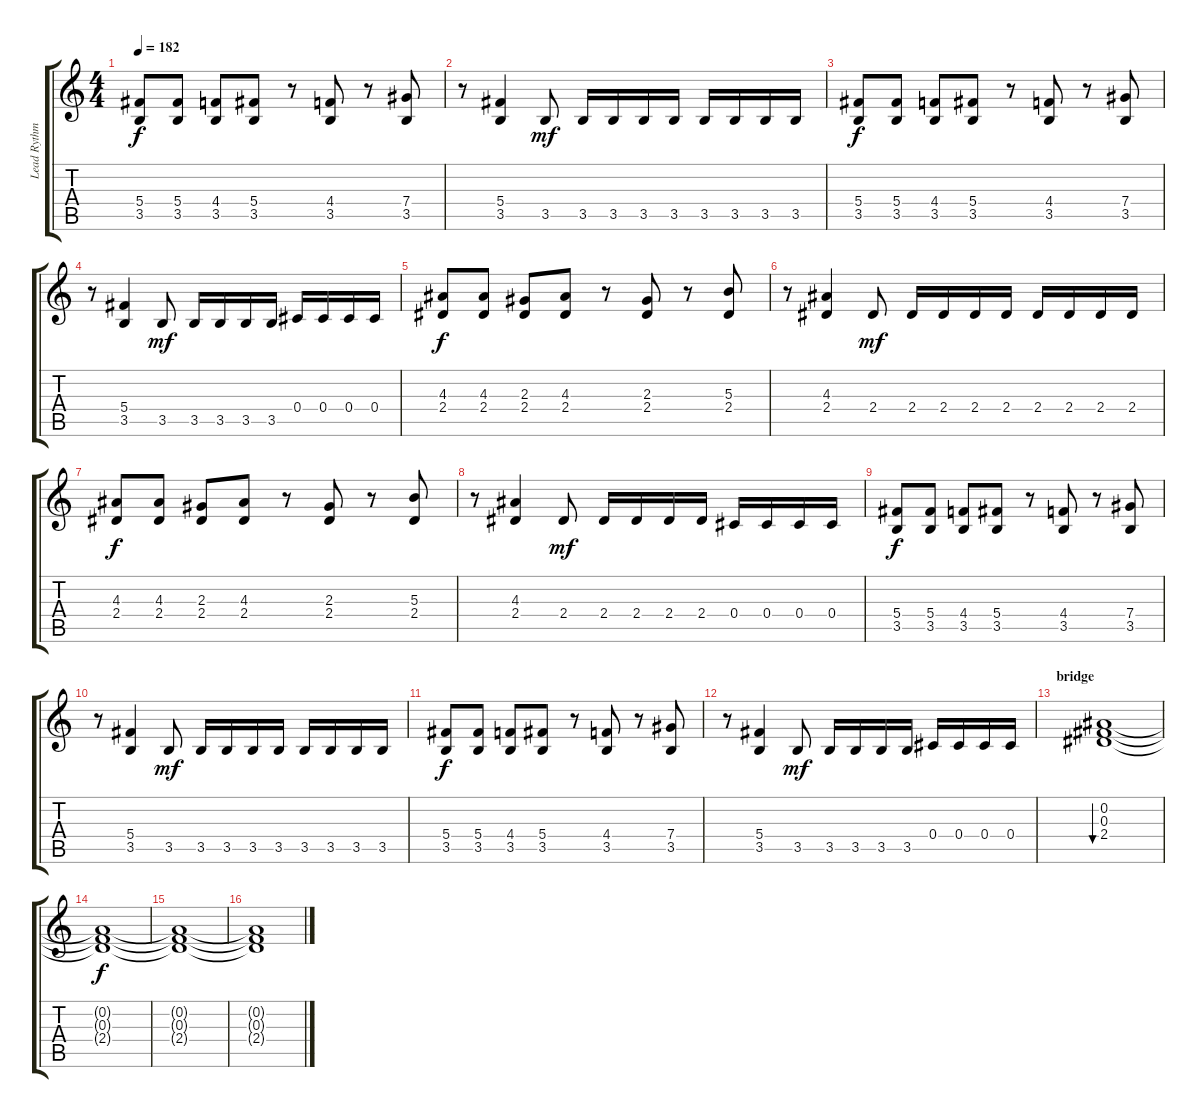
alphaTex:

\track ("Lead Rythm Guitar" "Lead Rythm") {instrument distortionguitar}
\staff {score tabs}
\tuning (Eb4 Bb3 Gb3 Db3 Ab2 Eb2) {hide}
\ts (4 4)
\tempo 182
\clef g2
\ks c
(5.4 3.5).8{dy f} (5.4 3.5).8 (4.4 3.5).8 (5.4 3.5).8 r.8 (4.4 3.5).8 r.8 (7.4 3.5).8 |
r.8 (5.4 3.5).4 3.5.8{dy mf} 3.5.16 3.5.16 3.5.16 3.5.16 3.5.16 3.5.16 3.5.16 3.5.16 |
(5.4 3.5).8{dy f} (5.4 3.5).8 (4.4 3.5).8 (5.4 3.5).8 r.8 (4.4 3.5).8 r.8 (7.4 3.5).8 |
r.8 (5.4 3.5).4 3.5.8{dy mf} 3.5.16 3.5.16 3.5.16 3.5.16 0.4.16 0.4.16 0.4.16 0.4.16 |
(4.3 2.4).8{dy f} (4.3 2.4).8 (2.3 2.4).8 (4.3 2.4).8 r.8 (2.3 2.4).8 r.8 (5.3 2.4).8 |
r.8 (4.3 2.4).4 2.4.8{dy mf} 2.4.16 2.4.16 2.4.16 2.4.16 2.4.16 2.4.16 2.4.16 2.4.16 |
(4.3 2.4).8{dy f} (4.3 2.4).8 (2.3 2.4).8 (4.3 2.4).8 r.8 (2.3 2.4).8 r.8 (5.3 2.4).8 |
r.8 (4.3 2.4).4 2.4.8{dy mf} 2.4.16 2.4.16 2.4.16 2.4.16 0.4.16 0.4.16 0.4.16 0.4.16 |
(5.4 3.5).8{dy f} (5.4 3.5).8 (4.4 3.5).8 (5.4 3.5).8 r.8 (4.4 3.5).8 r.8 (7.4 3.5).8 |
r.8 (5.4 3.5).4 3.5.8{dy mf} 3.5.16 3.5.16 3.5.16 3.5.16 3.5.16 3.5.16 3.5.16 3.5.16 |
(5.4 3.5).8{dy f} (5.4 3.5).8 (4.4 3.5).8 (5.4 3.5).8 r.8 (4.4 3.5).8 r.8 (7.4 3.5).8 |
r.8 (5.4 3.5).4 3.5.8{dy mf} 3.5.16 3.5.16 3.5.16 3.5.16 0.4.16 0.4.16 0.4.16 0.4.16 |
\section ("" "bridge")
(0.2 0.3 2.4).1{bu 240} |
(0.2{t} 0.3{t} 2.4{t}).1{dy f} |
(0.2{t} 0.3{t} 2.4{t}).1 |
(0.2{t} 0.3{t} 2.4{t}).1
